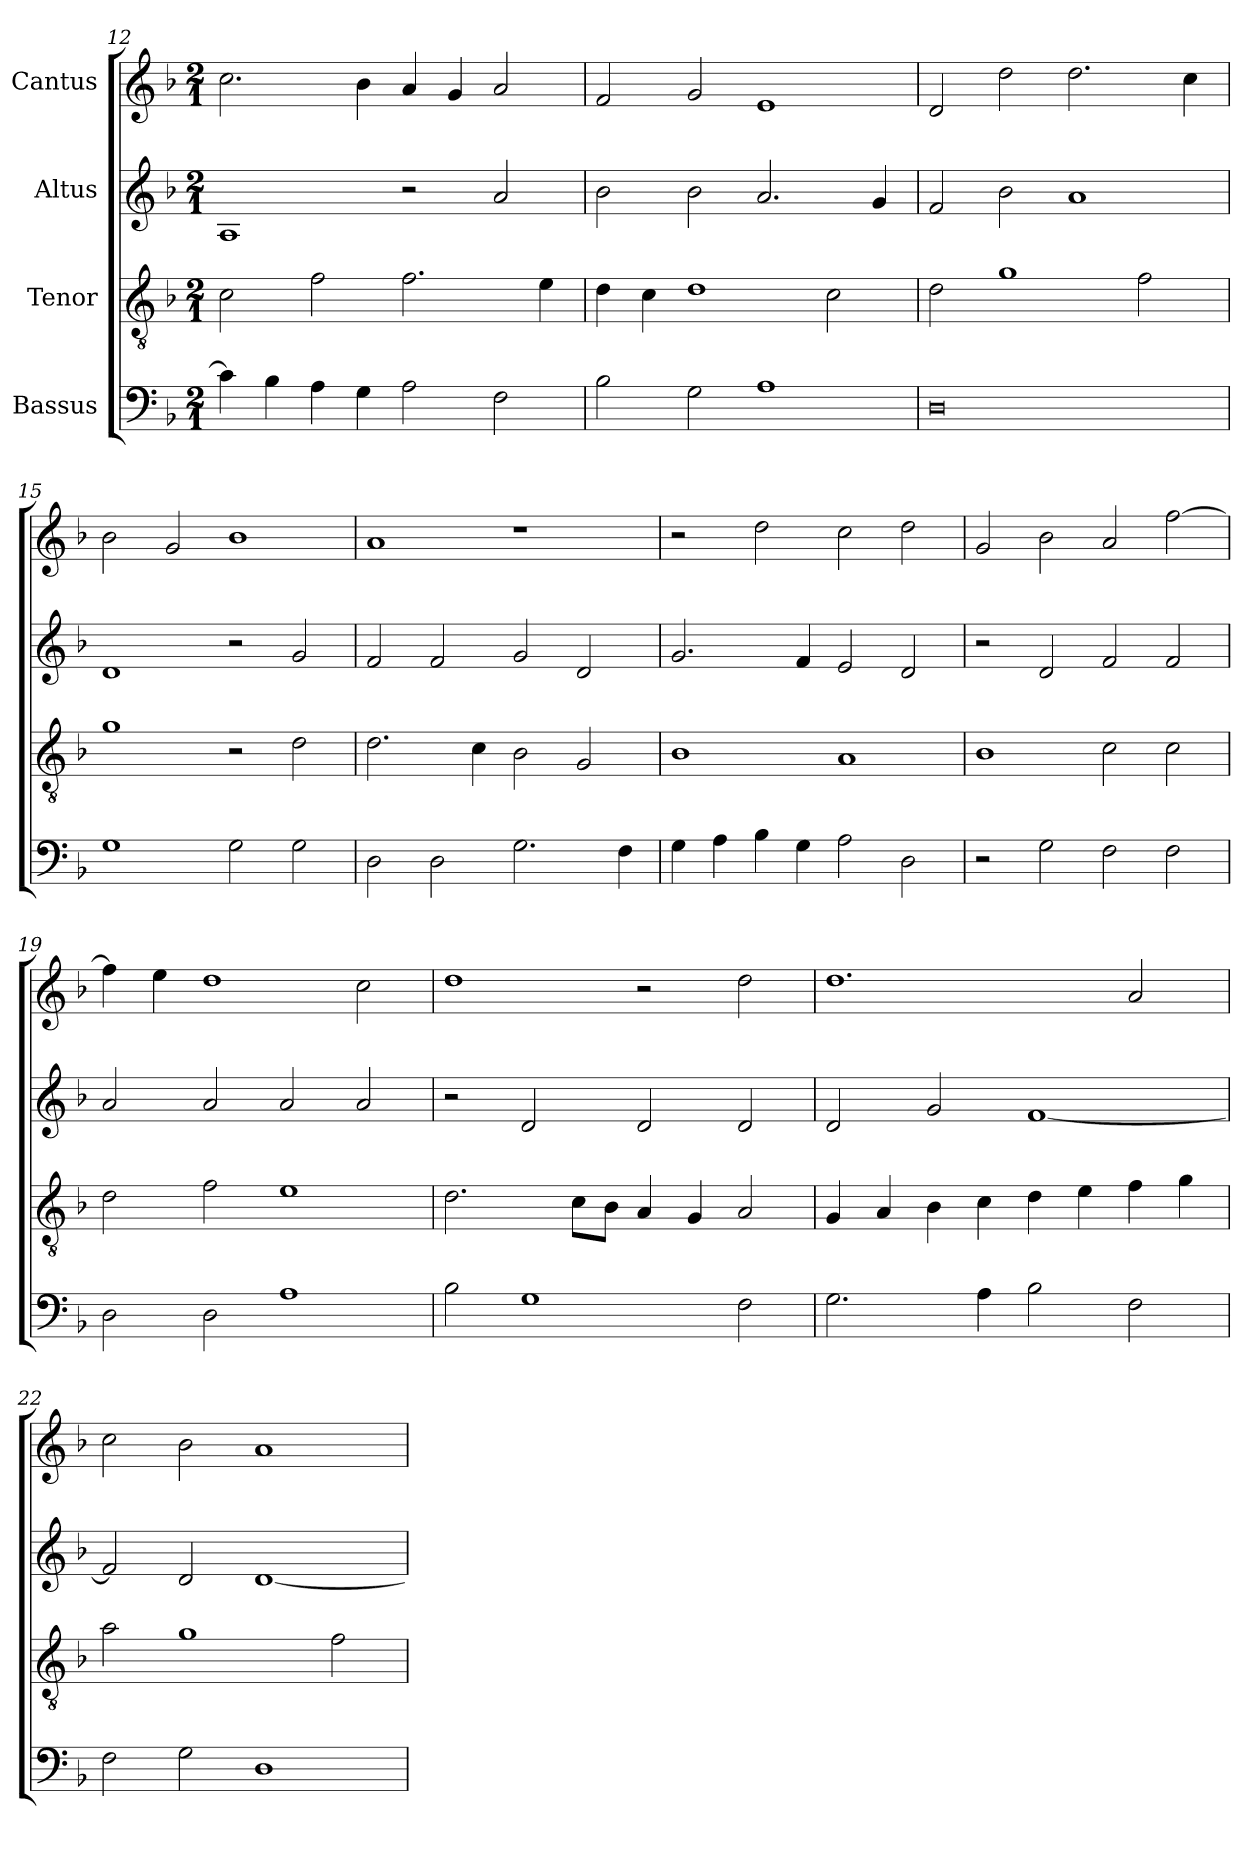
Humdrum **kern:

**kern	**kern	**kern	**kern
*part4	*part3	*part2	*part1
*staff4	*staff3	*staff2	*staff1
*I"Bassus	*I"Tenor	*I"Altus	*I"Cantus
*clefF4	*clefGv2	*clefG2	*clefG2
*	*ITrd7c12	*	*
*k[b-]	*k[b-]	*k[b-]	*k[b-]
*F:	*F:	*F:	*F:
*M2/1	*M2/1	*M2/1	*M2/1
=12	=12	=12	=12
4ci\]	2Ci\	1Ai	2.cci\
4B-i\	.	.	.
4Ai\	2Fi\	.	.
4Gi\	.	.	4b-i\
2Ai\	2.Fi\	2r	4ai/
.	.	.	4gi/
2Fi\	.	2ai/	2ai/
.	4Ei\	.	.
=13	=13	=13	=13
2B-i\	4Di\	2b-i\	2fi/
.	4Ci\	.	.
2Gi\	1Di	2b-i\	2gi/
1Ai	.	2.ai/	1ei
.	2Ci\	.	.
.	.	4gi/	.
=14	=14	=14	=14
0Di	2Di\	2fi/	2di/
.	1Gi	2b-i\	2ddi\
.	.	1ai	2.ddi\
.	2Fi\	.	.
.	.	.	4cci\
=15	=15	=15	=15
1Gi	1Gi	1di	2b-i\
.	.	.	2gi/
2Gi\	2r	2r	1b-i
2Gi\	2Di\	2gi/	.
!!LO:LB:g=z
=16	=16	=16	=16
2Di\	2.Di\	2fi/	1ai
2Di\	.	2fi/	.
.	4Ci\	.	.
2.Gi\	2BB-i\	2gi/	1r
.	2GGi/	2di/	.
4Fi\	.	.	.
=17	=17	=17	=17
4Gi\	1BB-i	2.gi/	2r
4Ai\	.	.	.
4B-i\	.	.	2ddi\
4Gi\	.	4fi/	.
2Ai\	1AAi	2ei/	2cci\
2Di\	.	2di/	2ddi\
=18	=18	=18	=18
2r	1BB-i	2r	2gi/
2Gi\	.	2di/	2b-i\
2Fi\	2Ci\	2fi/	2ai/
2Fi\	2Ci\	2fi/	[>2ffi\
=19	=19	=19	=19
2Di\	2Di\	2ai/	4ffi\]
.	.	.	4eei\
2Di\	2Fi\	2ai/	1ddi
1Ai	1Ei	2ai/	.
.	.	2ai/	2cci\
=20	=20	=20	=20
2B-i\	2.Di\	2r	1ddi
1Gi	.	2di/	.
.	8Ci\L	.	.
.	8BB-i\J	.	.
.	4AAi/	2di/	2r
.	4GGi/	.	.
2Fi\	2AAi/	2di/	2ddi\
!!LO:LB:g=z
=21	=21	=21	=21
2.Gi\	4GGi/	2di/	1.ddi
.	4AAi/	.	.
.	4BB-i\	2gi/	.
4Ai\	4Ci\	.	.
2B-i\	4Di\	[<1fi	.
.	4Ei\	.	.
2Fi\	4Fi\	.	2ai/
.	4Gi\	.	.
=22	=22	=22	=22
2Fi\	2Ai\	2fi/]	2cci\
2Gi\	1Gi	2di/	2b-i\
1Di	.	[<1di	1ai
.	2Fi\	.	.
=	=	=	=
*-	*-	*-	*-
